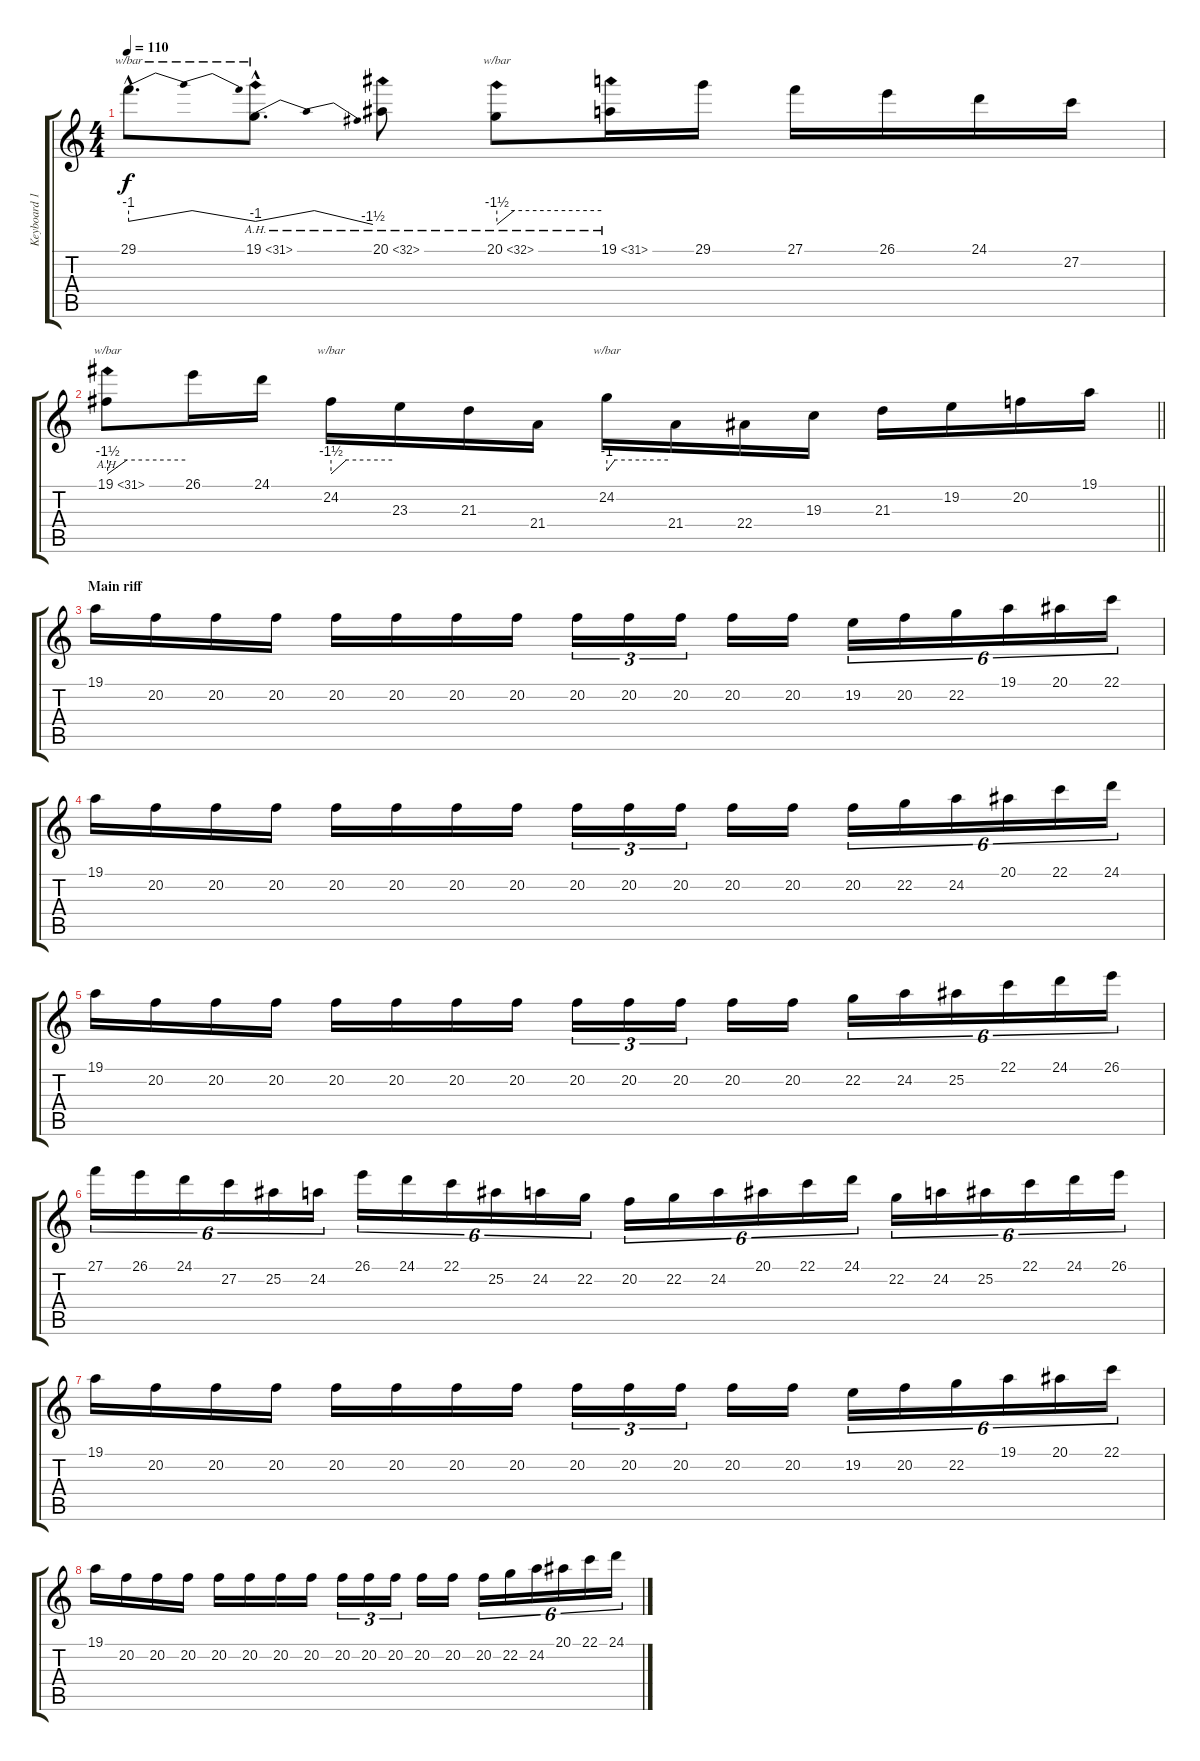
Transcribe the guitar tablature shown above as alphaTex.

\track ("Keyboard 1 (Lead)" "Keyboard 1") {instrument lead1square}
\staff {score tabs}
\tuning (D4 A3 F3 C3 G2 D2) {hide}
\ts (4 4)
\tempo 110
\clef g2
\ks c
29.1{hac}.8{d tbe (dip default 0 -4 5 0 50 0 60 -4) dy f} 19.1{ah 12 hac}.8{d tbe (dip default 0 -4 5 0 49 0 60 -6)} 20.1{ah 12}.8 20.1{ah 12}.8{tbe (custom default 0 -6 10 0 60 0)} 19.1{ah 12}.16 29.1.16 27.1.16 26.1.16 24.1.16 27.2.16 |
\barLineRight lightlight
19.1{ah 12}.8{tbe (custom default 0 -6 15 0 60 0)} 26.1.16 24.1.16 24.2.16{tbe (custom default 0 -6 15 0 60 0)} 23.3.16 21.3.16 21.4.16 24.2.16{tbe (custom default 0 -4 8 0 60 0)} 21.4.16 22.4.16 19.3.16 21.3.16 19.2.16 20.2.16 19.1.16 |
\section ("" "Main riff")
19.1.16{volume 12 instrument lead1square} 20.2.16 20.2.16 20.2.16 20.2.16 20.2.16 20.2.16 20.2.16 20.2.16{tu (3 2)} 20.2.16{tu (3 2)} 20.2.16{tu (3 2)} 20.2.16 20.2.16 19.2.16{tu (6 4)} 20.2.16{tu (6 4)} 22.2.16{tu (6 4)} 19.1.16{tu (6 4)} 20.1.16{tu (6 4)} 22.1.16{tu (6 4)} |
19.1.16 20.2.16 20.2.16 20.2.16 20.2.16 20.2.16 20.2.16 20.2.16 20.2.16{tu (3 2)} 20.2.16{tu (3 2)} 20.2.16{tu (3 2)} 20.2.16 20.2.16 20.2.16{tu (6 4)} 22.2.16{tu (6 4)} 24.2.16{tu (6 4)} 20.1.16{tu (6 4)} 22.1.16{tu (6 4)} 24.1.16{tu (6 4)} |
19.1.16 20.2.16 20.2.16 20.2.16 20.2.16 20.2.16 20.2.16 20.2.16 20.2.16{tu (3 2)} 20.2.16{tu (3 2)} 20.2.16{tu (3 2)} 20.2.16 20.2.16 22.2.16{tu (6 4)} 24.2.16{tu (6 4)} 25.2.16{tu (6 4)} 22.1.16{tu (6 4)} 24.1.16{tu (6 4)} 26.1.16{tu (6 4)} |
27.1.16{tu (6 4)} 26.1.16{tu (6 4)} 24.1.16{tu (6 4)} 27.2.16{tu (6 4)} 25.2.16{tu (6 4)} 24.2.16{tu (6 4)} 26.1.16{tu (6 4)} 24.1.16{tu (6 4)} 22.1.16{tu (6 4)} 25.2.16{tu (6 4)} 24.2.16{tu (6 4)} 22.2.16{tu (6 4)} 20.2.16{tu (6 4)} 22.2.16{tu (6 4)} 24.2.16{tu (6 4)} 20.1.16{tu (6 4)} 22.1.16{tu (6 4)} 24.1.16{tu (6 4)} 22.2.16{tu (6 4)} 24.2.16{tu (6 4)} 25.2.16{tu (6 4)} 22.1.16{tu (6 4)} 24.1.16{tu (6 4)} 26.1.16{tu (6 4)} |
19.1.16{volume 12 instrument lead1square} 20.2.16 20.2.16 20.2.16 20.2.16 20.2.16 20.2.16 20.2.16 20.2.16{tu (3 2)} 20.2.16{tu (3 2)} 20.2.16{tu (3 2)} 20.2.16 20.2.16 19.2.16{tu (6 4)} 20.2.16{tu (6 4)} 22.2.16{tu (6 4)} 19.1.16{tu (6 4)} 20.1.16{tu (6 4)} 22.1.16{tu (6 4)} |
19.1.16 20.2.16 20.2.16 20.2.16 20.2.16 20.2.16 20.2.16 20.2.16 20.2.16{tu (3 2)} 20.2.16{tu (3 2)} 20.2.16{tu (3 2)} 20.2.16 20.2.16 20.2.16{tu (6 4)} 22.2.16{tu (6 4)} 24.2.16{tu (6 4)} 20.1.16{tu (6 4)} 22.1.16{tu (6 4)} 24.1.16{tu (6 4)}
